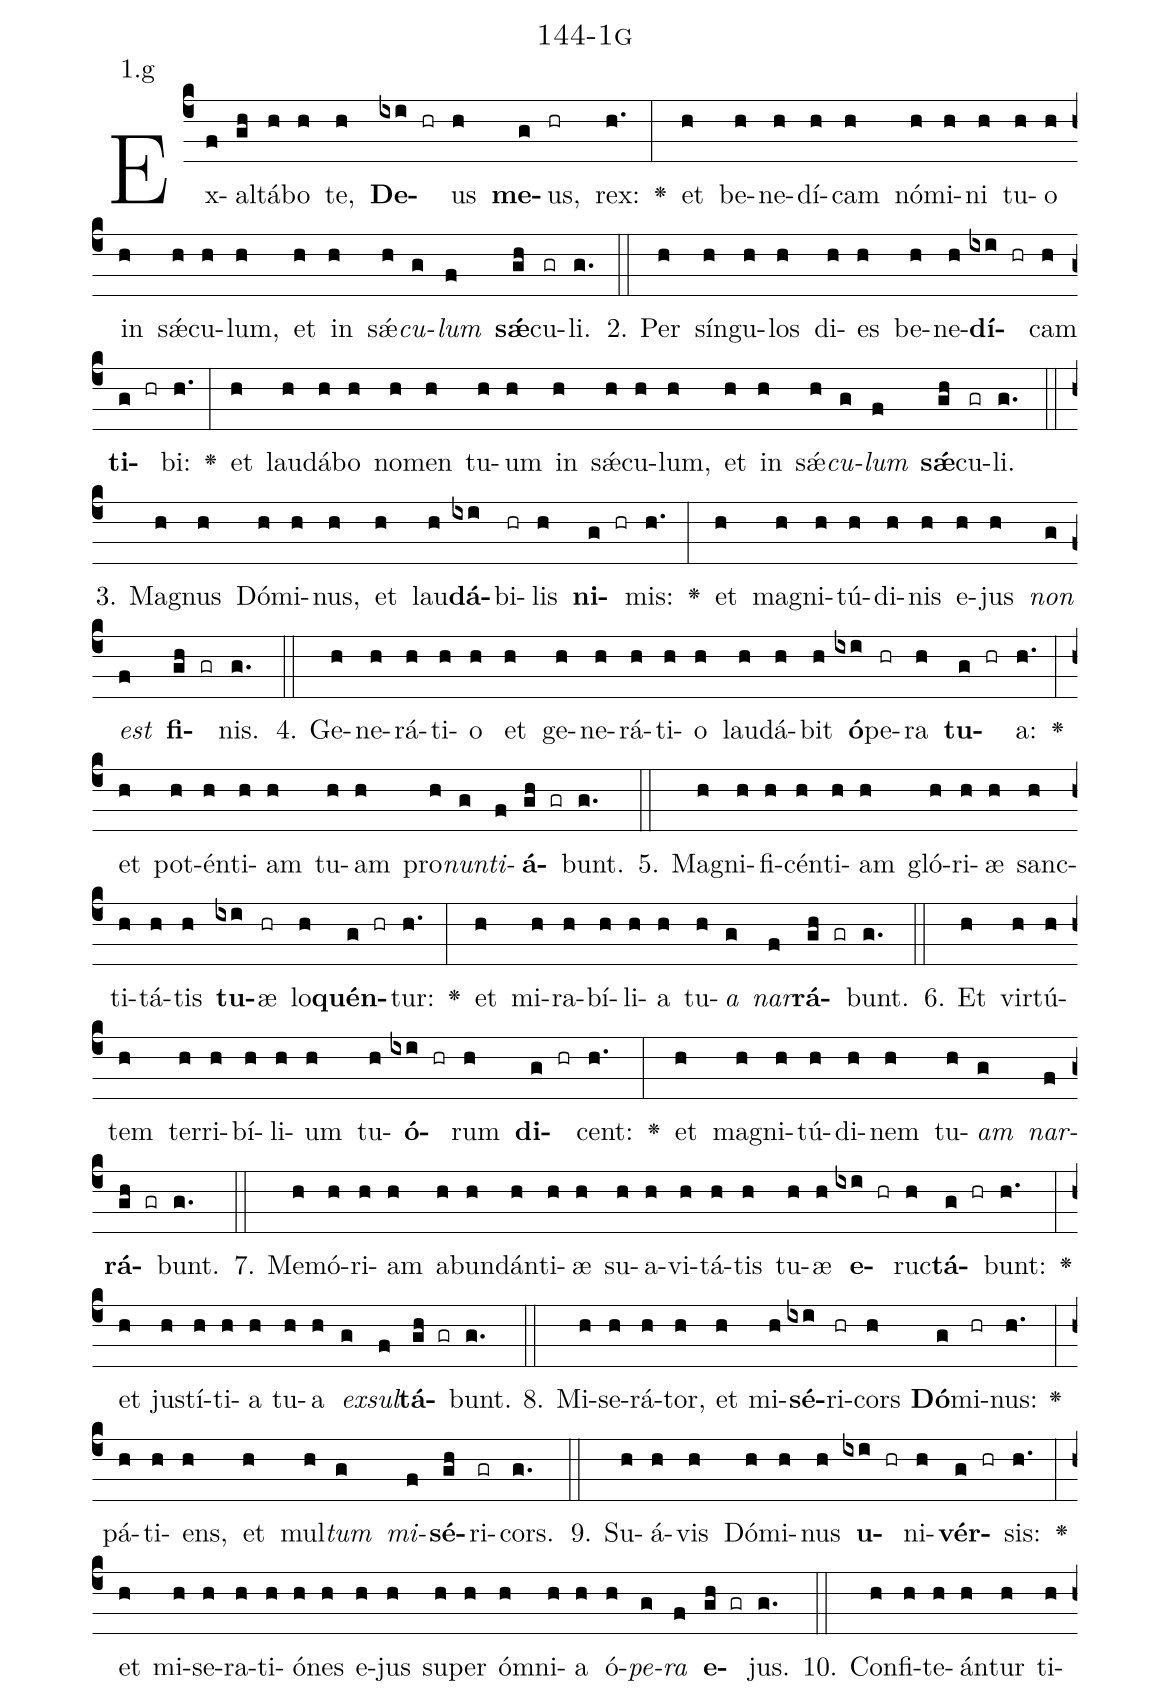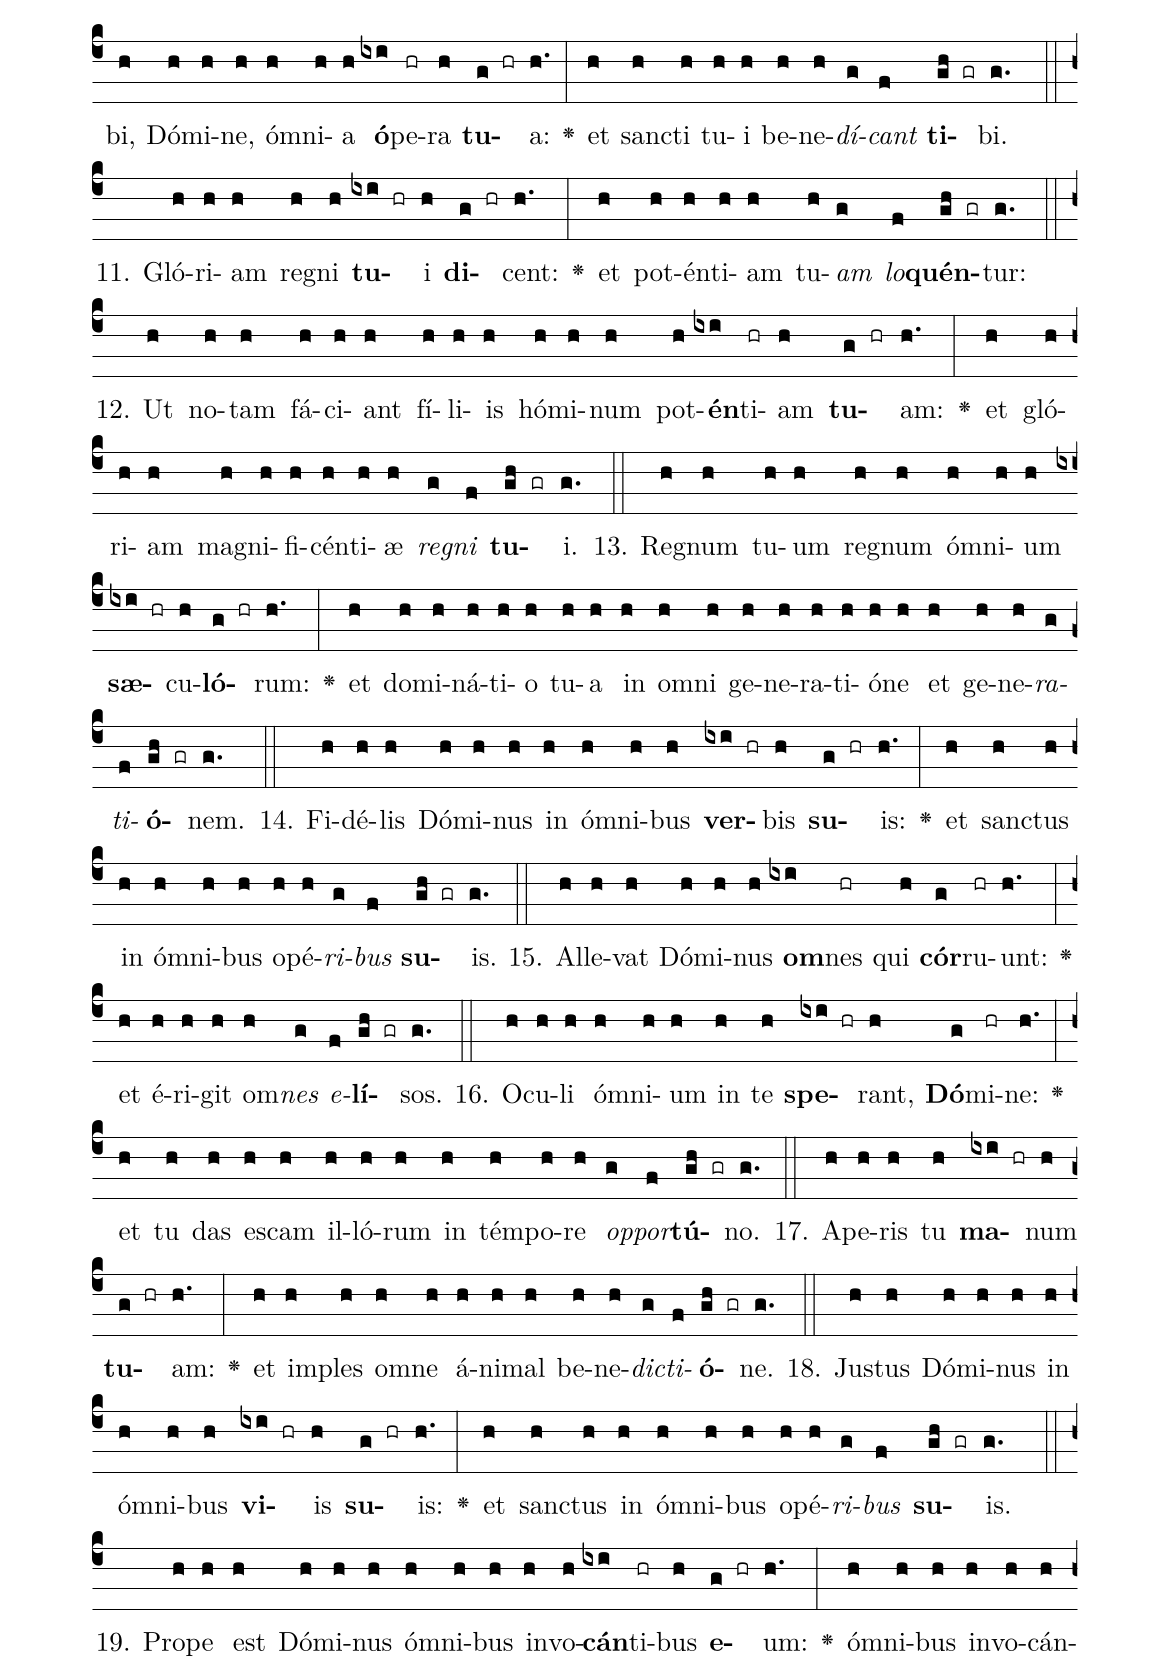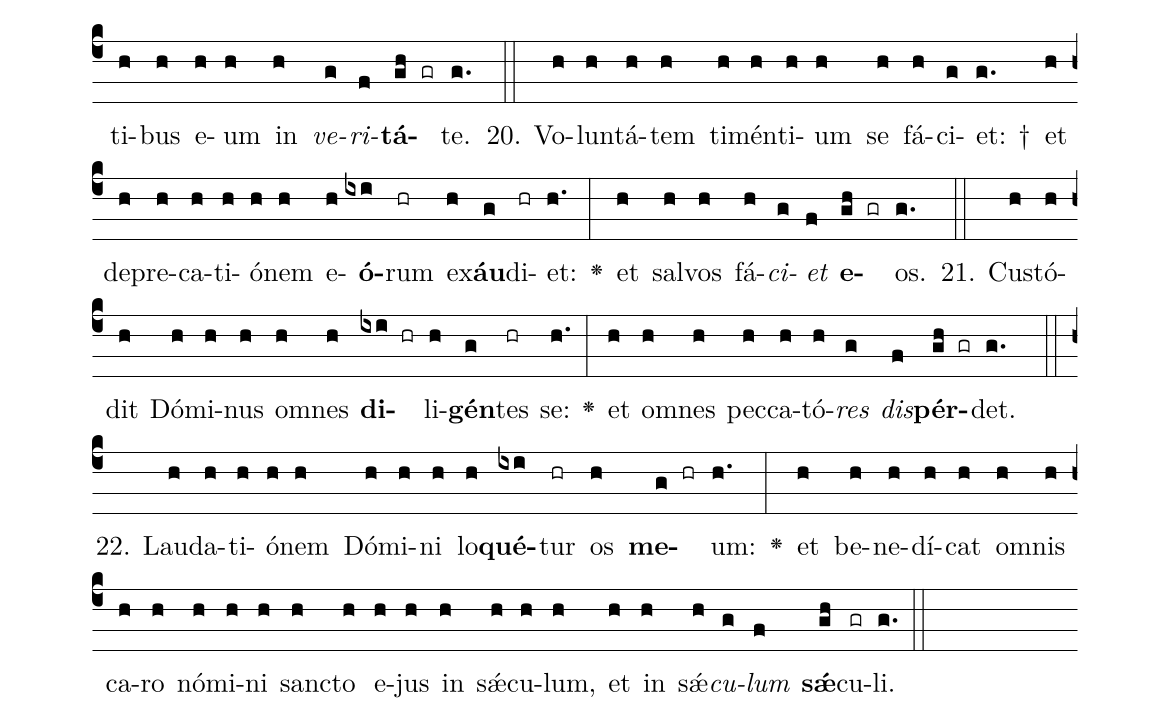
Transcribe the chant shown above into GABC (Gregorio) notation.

name: 144-1g;
annotation: 1.g;
%%
(c4)Ex(f)al(gh)tá(h)bo(h) te,(h) <b>De</b>(ixi hr)us(h) <b>me</b>(g)us,(hr) rex:(h.) <v>\greheightstar</v>(:) et(h) be(h)ne(h)dí(h)cam(h) nó(h)mi(h)ni(h) tu(h)o(h) in(h) sǽ(h)cu(h)lum,(h) et(h) in(h) sǽ(h)<i>cu</i>(g)<i>lum</i>(f) <b>sǽ</b>(gh)cu(gr)li.(g.) (::)
2. Per(h) sín(h)gu(h)los(h) di(h)es(h) be(h)ne(h)<b>dí</b>(ixi hr)cam(h) <b>ti</b>(g hr)bi:(h.) <v>\greheightstar</v>(:) et(h) lau(h)dá(h)bo(h) no(h)men(h) tu(h)um(h) in(h) sǽ(h)cu(h)lum,(h) et(h) in(h) sǽ(h)<i>cu</i>(g)<i>lum</i>(f) <b>sǽ</b>(gh)cu(gr)li.(g.) (::)
3. Ma(h)gnus(h) Dó(h)mi(h)nus,(h) et(h) lau(h)<b>dá</b>(ixi)bi(hr)lis(h) <b>ni</b>(g hr)mis:(h.) <v>\greheightstar</v>(:) et(h) ma(h)gni(h)tú(h)di(h)nis(h) e(h)jus(h) <i>non</i>(g) <i>est</i>(f) <b>fi</b>(gh gr)nis.(g.) (::)
4. Ge(h)ne(h)rá(h)ti(h)o(h) et(h) ge(h)ne(h)rá(h)ti(h)o(h) lau(h)dá(h)bit(h) <b>ó</b>(ixi)pe(hr)ra(h) <b>tu</b>(g hr)a:(h.) <v>\greheightstar</v>(:) et(h) pot(h)én(h)ti(h)am(h) tu(h)am(h) pro(h)<i>nun</i>(g)<i>ti</i>(f)<b>á</b>(gh gr)bunt.(g.) (::)
5. Ma(h)gni(h)fi(h)cén(h)ti(h)am(h) gló(h)ri(h)æ(h) sanc(h)ti(h)tá(h)tis(h) <b>tu</b>(ixi)æ(hr) lo(h)<b>quén</b>(g hr)tur:(h.) <v>\greheightstar</v>(:) et(h) mi(h)ra(h)bí(h)li(h)a(h) tu(h)<i>a</i>(g) <i>nar</i>(f)<b>rá</b>(gh gr)bunt.(g.) (::)
6. Et(h) vir(h)tú(h)tem(h) ter(h)ri(h)bí(h)li(h)um(h) tu(h)<b>ó</b>(ixi hr)rum(h) <b>di</b>(g hr)cent:(h.) <v>\greheightstar</v>(:) et(h) ma(h)gni(h)tú(h)di(h)nem(h) tu(h)<i>am</i>(g) <i>nar</i>(f)<b>rá</b>(gh gr)bunt.(g.) (::)
7. Me(h)mó(h)ri(h)am(h) ab(h)un(h)dán(h)ti(h)æ(h) su(h)a(h)vi(h)tá(h)tis(h) tu(h)æ(h) <b>e</b>(ixi hr)ruc(h)<b>tá</b>(g hr)bunt:(h.) <v>\greheightstar</v>(:) et(h) jus(h)tí(h)ti(h)a(h) tu(h)a(h) <i>ex</i>(g)<i>sul</i>(f)<b>tá</b>(gh gr)bunt.(g.) (::)
8. Mi(h)se(h)rá(h)tor,(h) et(h) mi(h)<b>sé</b>(ixi)ri(hr)cors(h) <b>Dó</b>(g)mi(hr)nus:(h.) <v>\greheightstar</v>(:) pá(h)ti(h)ens,(h) et(h) mul(h)<i>tum</i>(g) <i>mi</i>(f)<b>sé</b>(gh)ri(gr)cors.(g.) (::)
9. Su(h)á(h)vis(h) Dó(h)mi(h)nus(h) <b>u</b>(ixi hr)ni(h)<b>vér</b>(g hr)sis:(h.) <v>\greheightstar</v>(:) et(h) mi(h)se(h)ra(h)ti(h)ó(h)nes(h) e(h)jus(h) su(h)per(h) óm(h)ni(h)a(h) ó(h)<i>pe</i>(g)<i>ra</i>(f) <b>e</b>(gh gr)jus.(g.) (::)
10. Con(h)fi(h)te(h)án(h)tur(h) ti(h)bi,(h) Dó(h)mi(h)ne,(h) óm(h)ni(h)a(h) <b>ó</b>(ixi)pe(hr)ra(h) <b>tu</b>(g hr)a:(h.) <v>\greheightstar</v>(:) et(h) sanc(h)ti(h) tu(h)i(h) be(h)ne(h)<i>dí</i>(g)<i>cant</i>(f) <b>ti</b>(gh gr)bi.(g.) (::)
11. Gló(h)ri(h)am(h) re(h)gni(h) <b>tu</b>(ixi hr)i(h) <b>di</b>(g hr)cent:(h.) <v>\greheightstar</v>(:) et(h) pot(h)én(h)ti(h)am(h) tu(h)<i>am</i>(g) <i>lo</i>(f)<b>quén</b>(gh gr)tur:(g.) (::)
12. Ut(h) no(h)tam(h) fá(h)ci(h)ant(h) fí(h)li(h)is(h) hó(h)mi(h)num(h) pot(h)<b>én</b>(ixi)ti(hr)am(h) <b>tu</b>(g hr)am:(h.) <v>\greheightstar</v>(:) et(h) gló(h)ri(h)am(h) ma(h)gni(h)fi(h)cén(h)ti(h)æ(h) <i>re</i>(g)<i>gni</i>(f) <b>tu</b>(gh gr)i.(g.) (::)
13. Re(h)gnum(h) tu(h)um(h) re(h)gnum(h) óm(h)ni(h)um(h) <b>sæ</b>(ixi hr)cu(h)<b>ló</b>(g hr)rum:(h.) <v>\greheightstar</v>(:) et(h) do(h)mi(h)ná(h)ti(h)o(h) tu(h)a(h) in(h) om(h)ni(h) ge(h)ne(h)ra(h)ti(h)ó(h)ne(h) et(h) ge(h)ne(h)<i>ra</i>(g)<i>ti</i>(f)<b>ó</b>(gh gr)nem.(g.) (::)
14. Fi(h)dé(h)lis(h) Dó(h)mi(h)nus(h) in(h) óm(h)ni(h)bus(h) <b>ver</b>(ixi hr)bis(h) <b>su</b>(g hr)is:(h.) <v>\greheightstar</v>(:) et(h) sanc(h)tus(h) in(h) óm(h)ni(h)bus(h) o(h)pé(h)<i>ri</i>(g)<i>bus</i>(f) <b>su</b>(gh gr)is.(g.) (::)
15. Al(h)le(h)vat(h) Dó(h)mi(h)nus(h) <b>om</b>(ixi)nes(hr) qui(h) <b>cór</b>(g)ru(hr)unt:(h.) <v>\greheightstar</v>(:) et(h) é(h)ri(h)git(h) om(h)<i>nes</i>(g) <i>e</i>(f)<b>lí</b>(gh gr)sos.(g.) (::)
16. O(h)cu(h)li(h) óm(h)ni(h)um(h) in(h) te(h) <b>spe</b>(ixi hr)rant,(h) <b>Dó</b>(g)mi(hr)ne:(h.) <v>\greheightstar</v>(:) et(h) tu(h) das(h) es(h)cam(h) il(h)ló(h)rum(h) in(h) tém(h)po(h)re(h) <i>op</i>(g)<i>por</i>(f)<b>tú</b>(gh gr)no.(g.) (::)
17. A(h)pe(h)ris(h) tu(h) <b>ma</b>(ixi hr)num(h) <b>tu</b>(g hr)am:(h.) <v>\greheightstar</v>(:) et(h) im(h)ples(h) om(h)ne(h) á(h)ni(h)mal(h) be(h)ne(h)<i>dic</i>(g)<i>ti</i>(f)<b>ó</b>(gh gr)ne.(g.) (::)
18. Jus(h)tus(h) Dó(h)mi(h)nus(h) in(h) óm(h)ni(h)bus(h) <b>vi</b>(ixi hr)is(h) <b>su</b>(g hr)is:(h.) <v>\greheightstar</v>(:) et(h) sanc(h)tus(h) in(h) óm(h)ni(h)bus(h) o(h)pé(h)<i>ri</i>(g)<i>bus</i>(f) <b>su</b>(gh gr)is.(g.) (::)
19. Pro(h)pe(h) est(h) Dó(h)mi(h)nus(h) óm(h)ni(h)bus(h) in(h)vo(h)<b>cán</b>(ixi)ti(hr)bus(h) <b>e</b>(g hr)um:(h.) <v>\greheightstar</v>(:) óm(h)ni(h)bus(h) in(h)vo(h)cán(h)ti(h)bus(h) e(h)um(h) in(h) <i>ve</i>(g)<i>ri</i>(f)<b>tá</b>(gh gr)te.(g.) (::)
20. Vo(h)lun(h)tá(h)tem(h) ti(h)mén(h)ti(h)um(h) se(h) fá(h)ci(g)et: †(g.) et(h) de(h)pre(h)ca(h)ti(h)ó(h)nem(h) e(h)<b>ó</b>(ixi)rum(hr) ex(h)<b>áu</b>(g)di(hr)et:(h.) <v>\greheightstar</v>(:) et(h) sal(h)vos(h) fá(h)<i>ci</i>(g)<i>et</i>(f) <b>e</b>(gh gr)os.(g.) (::)
21. Cus(h)tó(h)dit(h) Dó(h)mi(h)nus(h) om(h)nes(h) <b>di</b>(ixi hr)li(h)<b>gén</b>(g)tes(hr) se:(h.) <v>\greheightstar</v>(:) et(h) om(h)nes(h) pec(h)ca(h)tó(h)<i>res</i>(g) <i>dis</i>(f)<b>pér</b>(gh gr)det.(g.) (::)
22. Lau(h)da(h)ti(h)ó(h)nem(h) Dó(h)mi(h)ni(h) lo(h)<b>qué</b>(ixi)tur(hr) os(h) <b>me</b>(g hr)um:(h.) <v>\greheightstar</v>(:) et(h) be(h)ne(h)dí(h)cat(h) om(h)nis(h) ca(h)ro(h) nó(h)mi(h)ni(h) sanc(h)to(h) e(h)jus(h) in(h) sǽ(h)cu(h)lum,(h) et(h) in(h) sǽ(h)<i>cu</i>(g)<i>lum</i>(f) <b>sǽ</b>(gh)cu(gr)li.(g.) (::)
